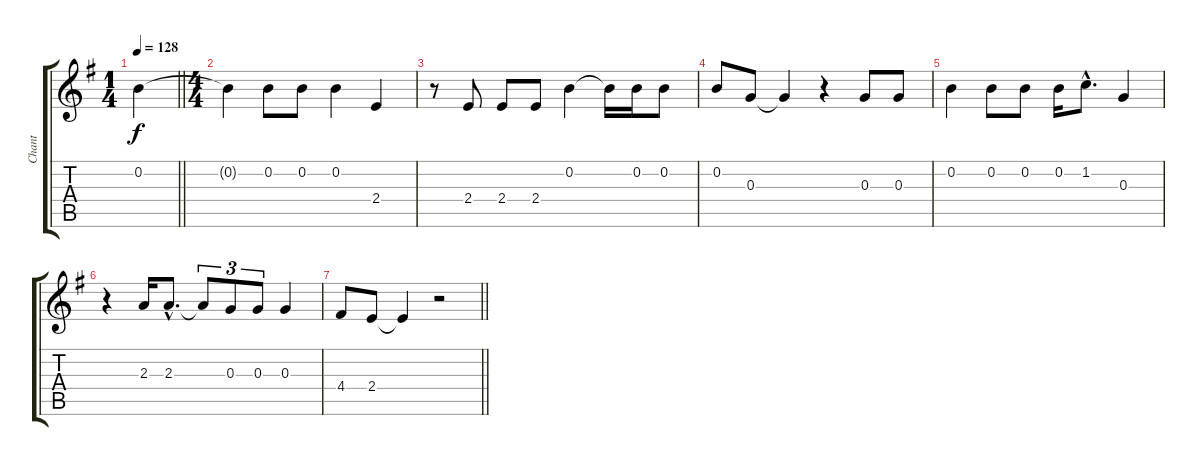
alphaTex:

\track ("Chant" "Chant") {instrument electricguitarmuted}
\staff {score tabs}
\tuning (E4 B3 G3 D3 A2 E2) {hide}
\ts (1 4)
\tempo 128
\clef g2
\barLineRight lightlight
\ks g
0.2.4{dy f instrument electricguitarmuted} |
\ts (4 4)
0.2{t}.4 0.2.8 0.2.8 0.2.4 2.4.4 |
r.8 2.4.8 2.4.8 2.4.8 0.2.4 0.2{t}.16 0.2.16 0.2.8 |
0.2.8 0.3.8 0.3{t}.4 r.4 0.3.8 0.3.8 |
0.2.4 0.2.8 0.2.8 0.2.16 1.2{hac}.8{d} 0.3.4 |
r.4 2.3.16 2.3{hac}.8{d} 2.3{t}.8{tu (3 2)} 0.3.8{tu (3 2)} 0.3.8{tu (3 2)} 0.3.4 |
\barLineRight lightlight
4.4.8 2.4.8 2.4{t}.4 r.2
